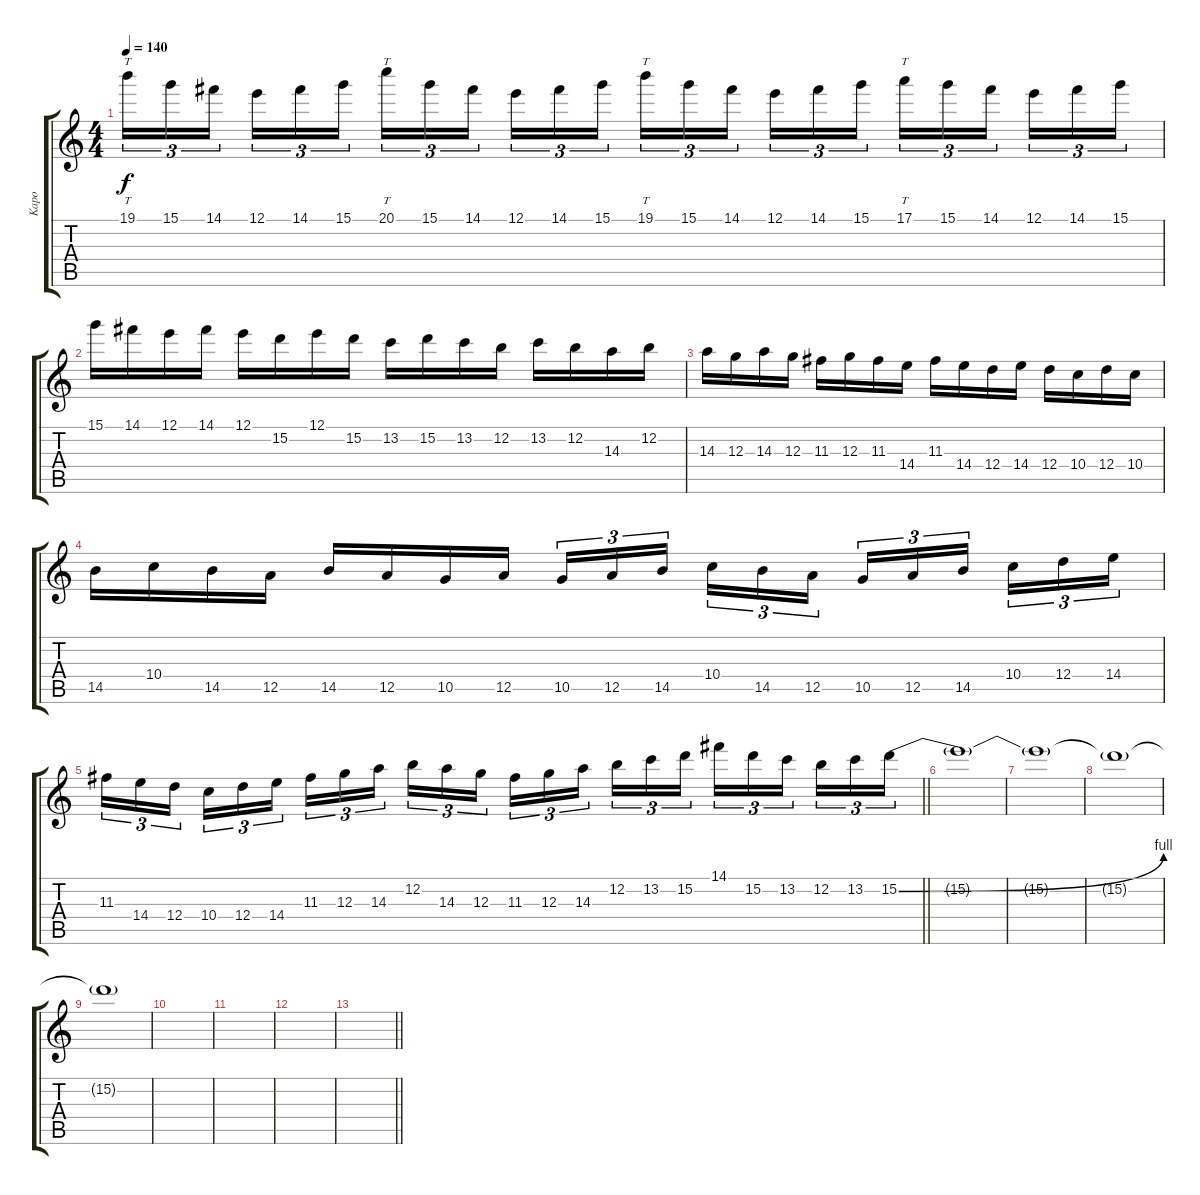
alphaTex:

\track ("Kapo" "Kapo") {instrument distortionguitar}
\staff {score tabs}
\tuning (E4 B3 G3 D3 A2 D2) {hide}
\ts (4 4)
\tempo 140
\clef g2
\ks c
19.1.16{tt tu (3 2) dy f} 15.1.16{tu (3 2)} 14.1.16{tu (3 2) beam splitsecondary} 12.1.16{tu (3 2)} 14.1.16{tu (3 2)} 15.1.16{tu (3 2)} 20.1.16{tt tu (3 2)} 15.1.16{tu (3 2)} 14.1.16{tu (3 2) beam splitsecondary} 12.1.16{tu (3 2)} 14.1.16{tu (3 2)} 15.1.16{tu (3 2)} 19.1.16{tt tu (3 2)} 15.1.16{tu (3 2)} 14.1.16{tu (3 2) beam splitsecondary} 12.1.16{tu (3 2)} 14.1.16{tu (3 2)} 15.1.16{tu (3 2)} 17.1.16{tt tu (3 2)} 15.1.16{tu (3 2)} 14.1.16{tu (3 2) beam splitsecondary} 12.1.16{tu (3 2)} 14.1.16{tu (3 2)} 15.1.16{tu (3 2)} |
15.1.16 14.1.16 12.1.16 14.1.16 12.1.16 15.2.16 12.1.16 15.2.16 13.2.16 15.2.16 13.2.16 12.2.16 13.2.16 12.2.16 14.3.16 12.2.16 |
14.3.16 12.3.16 14.3.16 12.3.16 11.3.16 12.3.16 11.3.16 14.4.16 11.3.16 14.4.16 12.4.16 14.4.16 12.4.16 10.4.16 12.4.16 10.4.16 |
14.5.16 10.4.16 14.5.16 12.5.16 14.5.16 12.5.16 10.5.16 12.5.16 10.5.16{tu (3 2)} 12.5.16{tu (3 2)} 14.5.16{tu (3 2) beam splitsecondary} 10.4.16{tu (3 2)} 14.5.16{tu (3 2)} 12.5.16{tu (3 2)} 10.5.16{tu (3 2)} 12.5.16{tu (3 2)} 14.5.16{tu (3 2) beam splitsecondary} 10.4.16{tu (3 2)} 12.4.16{tu (3 2)} 14.4.16{tu (3 2)} |
\barLineRight lightlight
11.3.16{tu (3 2)} 14.4.16{tu (3 2)} 12.4.16{tu (3 2) beam splitsecondary} 10.4.16{tu (3 2)} 12.4.16{tu (3 2)} 14.4.16{tu (3 2)} 11.3.16{tu (3 2)} 12.3.16{tu (3 2)} 14.3.16{tu (3 2) beam splitsecondary} 12.2.16{tu (3 2)} 14.3.16{tu (3 2)} 12.3.16{tu (3 2)} 11.3.16{tu (3 2)} 12.3.16{tu (3 2)} 14.3.16{tu (3 2) beam splitsecondary} 12.2.16{tu (3 2)} 13.2.16{tu (3 2)} 15.2.16{tu (3 2)} 14.1.16{tu (3 2)} 15.2.16{tu (3 2)} 13.2.16{tu (3 2) beam splitsecondary} 12.2.16{tu (3 2)} 13.2.16{tu (3 2)} 15.2{be (bend 0 0 60 4)}.16{tu (3 2)} |
15.2{t}.1{volume 0} |
15.2{t}.1 |
15.2{t}.1 |
15.2{t}.1 |
|
|
|
\barLineRight lightlight
